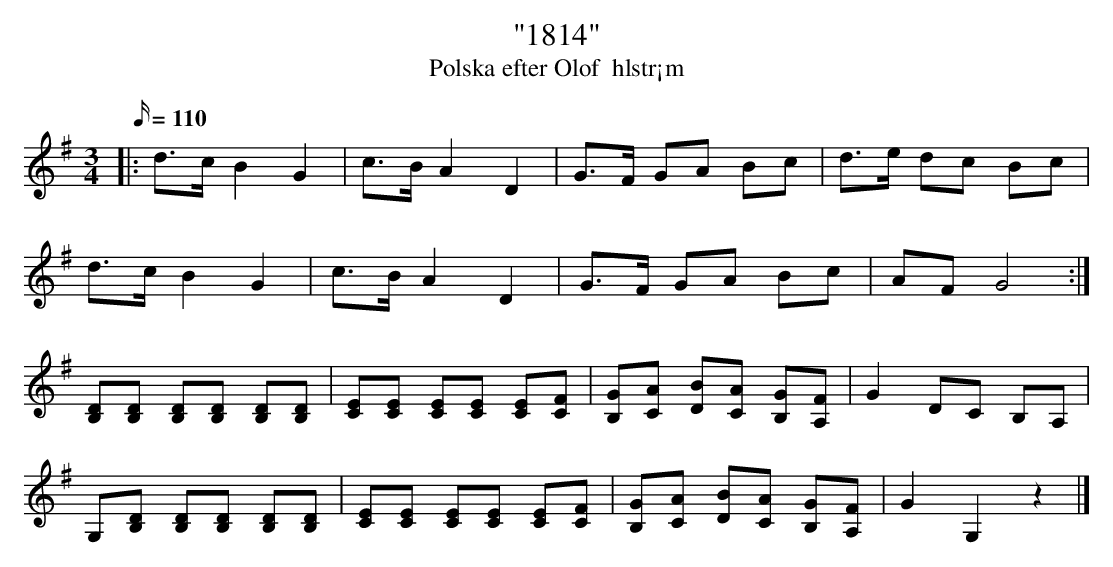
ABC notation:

X:1
T: "1814"
T: Polska efter Olof  hlstr¡m
M: 3/4
L: 1/16
Q: 110
K: G
|: d3c B4 G4 | c3B A4 D4 | G3F G2A2 B2c2 | d3e d2c2 B2c2 |
d3c B4 G4 | c3B A4 D4 | G3F G2A2 B2c2 | A2F2 G8 :|
[D2B,2][D2B,2] [D2B,2][D2B,2] [D2B,2][D2B,2] | [C2E2][C2E2] [C2E2][C2E2] [C2E2][C2F2] | [B,2G2][C2A2] [D2B2][C2A2] [B,2G2][A,2F2] | G4 D2C2 B,2A,2 |
G,2[D2B,2] [D2B,2][D2B,2] [D2B,2][D2B,2] | [C2E2][C2E2] [C2E2][C2E2] [C2E2][C2F2] | [B,2G2][C2A2] [D2B2][C2A2] [B,2G2][A,2F2] | G4 G,4 z4 |]
